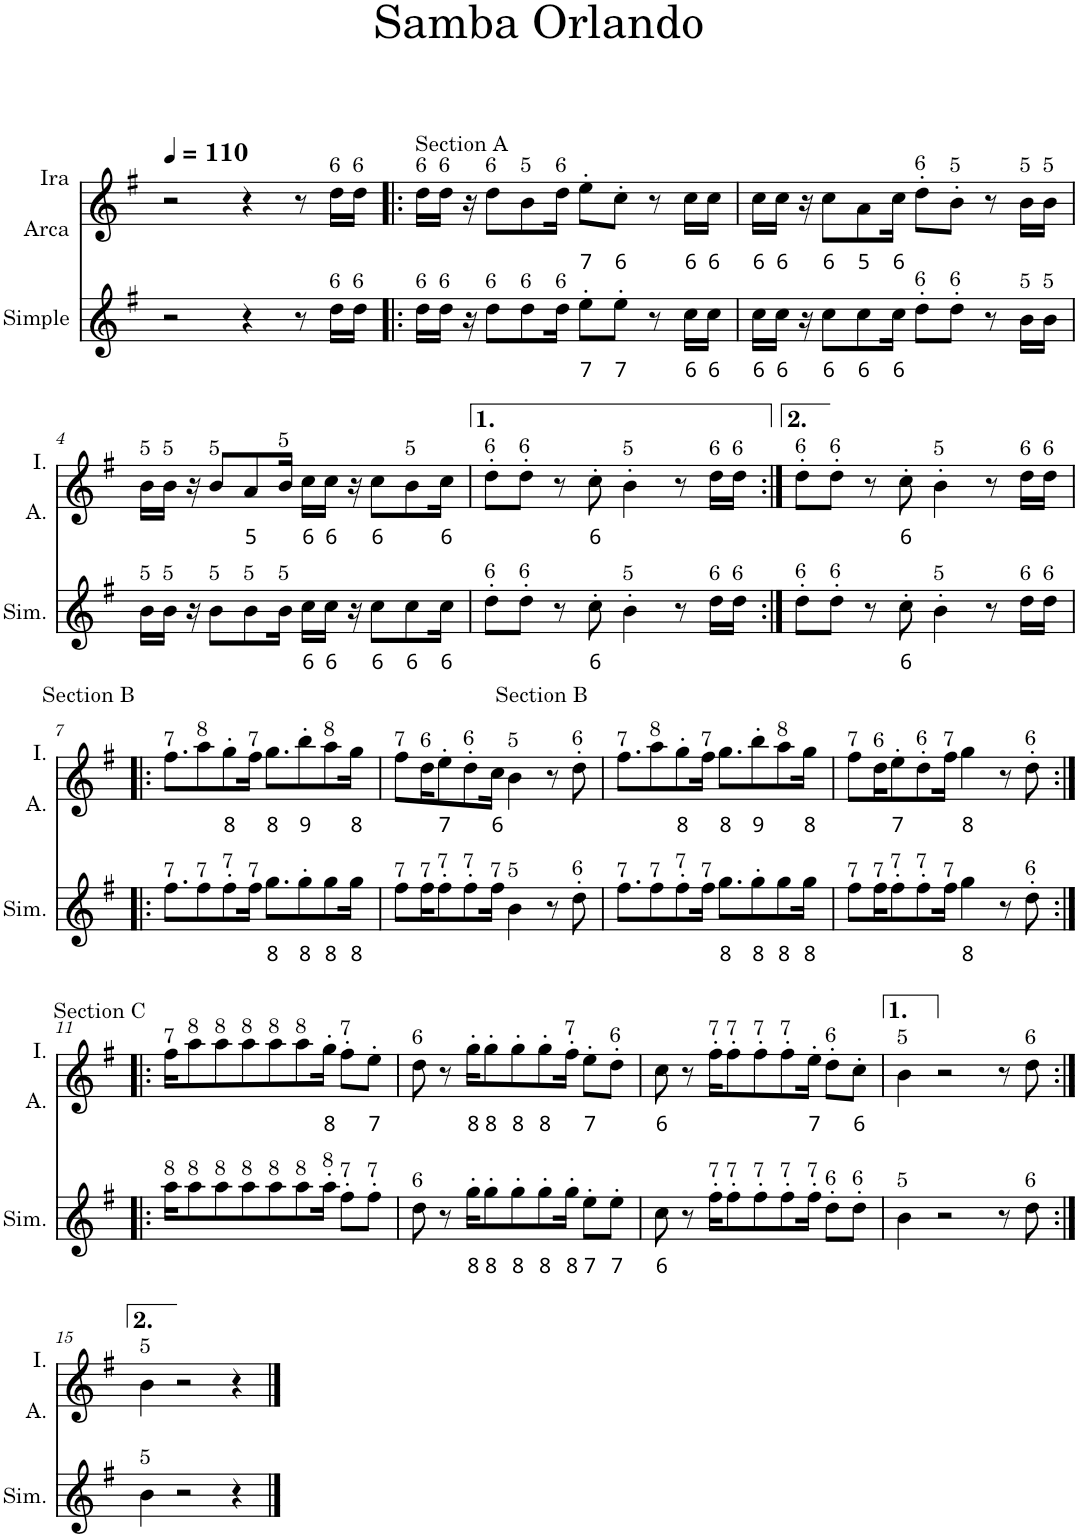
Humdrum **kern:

**kern	**text	**kern	**text
*part2	*part2	*part1	*part1
*staff2	*staff2	*staff1	*staff1
*I"Simple	*	*I"Ira  Arca	*
*I'Sim.	*	*I'I.  A.	*
*clefG2	*	*clefG2	*
*k[f#]	*	*k[f#]	*
*M4/4	*	*M4/4	*
*MM110	*	*MM110	*
=1	=1	=1	=1
2r	.	2r	.
4r	.	4r	.
8r	.	8r	.
!	!	!LO:TX:a:t=6	!
!LO:TX:a:t=6	!	!	!
16dd\LL	.	16dd\LL	.
!	!	!LO:TX:a:t=6	!
!LO:TX:a:t=6	!	!	!
16dd\JJ	.	16dd\JJ	.
=2!|:	=2!|:	=2!|:	=2!|:
!	!	!LO:TX:a:t=Section A	!
!	!	!LO:TX:a:t=6	!
!LO:TX:a:t=6	!	!	!
16dd\LL	.	16dd\LL	.
!	!	!LO:TX:a:t=6	!
!LO:TX:a:t=6	!	!	!
16dd\JJ	.	16dd\JJ	.
16r	.	16r	.
!	!	!LO:TX:a:t=6	!
!LO:TX:a:t=6	!	!	!
8dd\L	.	8dd\L	.
!	!	!LO:TX:a:t=5	!
!LO:TX:a:t=6	!	!	!
8dd\	.	8b\	.
!	!	!LO:TX:a:t=6	!
!LO:TX:a:t=6	!	!	!
16dd\Jk	.	16dd\Jk	.
!	!LO:LY:b	!	!LO:LY:b
8ee'\L	7	8ee'\L	7
!	!LO:LY:b	!	!LO:LY:b
8ee'\J	7	8cc'\J	6
8r	.	8r	.
!	!LO:LY:b	!	!LO:LY:b
16cc\LL	6	16cc\LL	6
!	!LO:LY:b	!	!LO:LY:b
16cc\JJ	6	16cc\JJ	6
=3	=3	=3	=3
!	!LO:LY:b	!	!LO:LY:b
16cc\LL	6	16cc\LL	6
!	!LO:LY:b	!	!LO:LY:b
16cc\JJ	6	16cc\JJ	6
16r	.	16r	.
!	!LO:LY:b	!	!LO:LY:b
8cc\L	6	8cc\L	6
!	!LO:LY:b	!	!LO:LY:b
8cc\	6	8a\	5
!	!LO:LY:b	!	!LO:LY:b
16cc\Jk	6	16cc\Jk	6
!	!	!LO:TX:a:t=6	!
!LO:TX:a:t=6	!	!	!
8dd'\L	.	8dd'\L	.
!	!	!LO:TX:a:t=5	!
!LO:TX:a:t=6	!	!	!
8dd'\J	.	8b'\J	.
8r	.	8r	.
!	!	!LO:TX:a:t=5	!
!LO:TX:a:t=5	!	!	!
16b\LL	.	16b\LL	.
!	!	!LO:TX:a:t=5	!
!LO:TX:a:t=5	!	!	!
16b\JJ	.	16b\JJ	.
!!LO:LB:g=z
=4	=4	=4	=4
!	!	!LO:TX:a:t=5	!
!LO:TX:a:t=5	!	!	!
16b\LL	.	16b\LL	.
!	!	!LO:TX:a:t=5	!
!LO:TX:a:t=5	!	!	!
16b\JJ	.	16b\JJ	.
16r	.	16r	.
!	!	!LO:TX:a:t=5	!
!LO:TX:a:t=5	!	!	!
8b\L	.	8b/L	.
!LO:TX:a:t=5	!	!	!
!	!	!	!LO:LY:b
8b\	.	8a/	5
!	!	!LO:TX:a:t=5	!
!LO:TX:a:t=5	!	!	!
16b\Jk	.	16b/Jk	.
!	!LO:LY:b	!	!LO:LY:b
16cc\LL	6	16cc\LL	6
!	!LO:LY:b	!	!LO:LY:b
16cc\JJ	6	16cc\JJ	6
16r	.	16r	.
!	!LO:LY:b	!	!LO:LY:b
8cc\L	6	8cc\L	6
!	!	!LO:TX:a:t=5	!
!	!LO:LY:b	!	!
8cc\	6	8b\	.
!	!LO:LY:b	!	!LO:LY:b
16cc\Jk	6	16cc\Jk	6
=5	=5	=5	=5
!	!	!LO:TX:a:t=6	!
!LO:TX:a:t=6	!	!	!
8dd'\L	.	8dd'\L	.
!	!	!LO:TX:a:t=6	!
!LO:TX:a:t=6	!	!	!
8dd'\J	.	8dd'\J	.
8r	.	8r	.
!	!LO:LY:b	!	!LO:LY:b
8cc'\	6	8cc'\	6
!	!	!LO:TX:a:t=5	!
!LO:TX:a:t=5	!	!	!
4b'\	.	4b'\	.
8r	.	8r	.
!	!	!LO:TX:a:t=6	!
!LO:TX:a:t=6	!	!	!
16dd\LL	.	16dd\LL	.
!	!	!LO:TX:a:t=6	!
!LO:TX:a:t=6	!	!	!
16dd\JJ	.	16dd\JJ	.
=6:|!	=6:|!	=6:|!	=6:|!
!	!	!LO:TX:a:t=6	!
!LO:TX:a:t=6	!	!	!
8dd'\L	.	8dd'\L	.
!	!	!LO:TX:a:t=6	!
!LO:TX:a:t=6	!	!	!
8dd'\J	.	8dd'\J	.
8r	.	8r	.
!	!LO:LY:b	!	!LO:LY:b
8cc'\	6	8cc'\	6
!	!	!LO:TX:a:t=5	!
!LO:TX:a:t=5	!	!	!
4b'\	.	4b'\	.
8r	.	8r	.
!	!	!LO:TX:a:t=6	!
!LO:TX:a:t=6	!	!	!
16dd\LL	.	16dd\LL	.
!	!	!LO:TX:a:t=6	!
!LO:TX:a:t=6	!	!	!
16dd\JJ	.	16dd\JJ	.
!!LO:LB:g=z
=7!|:	=7!|:	=7!|:	=7!|:
*M4/4	*	*M4/4	*
!	!	!LO:TX:a:t=Section B	!
!	!	!LO:TX:a:t=7	!
!LO:TX:a:t=7	!	!	!
8.ff#\L	.	8.ff#\L	.
!	!	!LO:TX:a:t=8	!
!LO:TX:a:t=7	!	!	!
8ff#\	.	8aa\	.
!LO:TX:a:t=7	!	!	!
!	!	!	!LO:LY:b
8ff#'\	.	8gg'\	8
!	!	!LO:TX:a:t=7	!
!LO:TX:a:t=7	!	!	!
16ff#\Jk	.	16ff#\Jk	.
!	!LO:LY:b	!	!LO:LY:b
8.gg\L	8	8.gg\L	8
!	!LO:LY:b	!	!LO:LY:b
8gg'\	8	8bb'\	9
!	!	!LO:TX:a:t=8	!
!	!LO:LY:b	!	!
8gg\	8	8aa\	.
!	!LO:LY:b	!	!LO:LY:b
16gg\Jk	8	16gg\Jk	8
=8	=8	=8	=8
!	!	!LO:TX:a:t=7	!
!LO:TX:a:t=7	!	!	!
8ff#\L	.	8ff#\L	.
!	!	!LO:TX:a:t=6	!
!LO:TX:a:t=7	!	!	!
16ff#\K	.	16dd\K	.
!LO:TX:a:t=7	!	!	!
!	!	!	!LO:LY:b
8ff#'\	.	8ee'\	7
!	!	!LO:TX:a:t=6	!
!LO:TX:a:t=7	!	!	!
8ff#'\	.	8dd'\	.
!LO:TX:a:t=7	!	!	!
!	!	!	!LO:LY:b
16ff#\Jk	.	16cc\Jk	6
!	!	!LO:TX:a:t=5	!
!LO:TX:a:t=5	!	!	!
4b\	.	4b\	.
8r	.	8r	.
!	!	!LO:TX:a:t=6	!
!LO:TX:a:t=6	!	!	!
8dd'\	.	8dd'\	.
=9	=9	=9	=9
!	!	!LO:TX:a:t=Section B	!
!	!	!LO:TX:a:t=7	!
!LO:TX:a:t=7	!	!	!
8.ff#\L	.	8.ff#\L	.
!	!	!LO:TX:a:t=8	!
!LO:TX:a:t=7	!	!	!
8ff#\	.	8aa\	.
!LO:TX:a:t=7	!	!	!
!	!	!	!LO:LY:b
8ff#'\	.	8gg'\	8
!	!	!LO:TX:a:t=7	!
!LO:TX:a:t=7	!	!	!
16ff#\Jk	.	16ff#\Jk	.
!	!LO:LY:b	!	!LO:LY:b
8.gg\L	8	8.gg\L	8
!	!LO:LY:b	!	!LO:LY:b
8gg'\	8	8bb'\	9
!	!	!LO:TX:a:t=8	!
!	!LO:LY:b	!	!
8gg\	8	8aa\	.
!	!LO:LY:b	!	!LO:LY:b
16gg\Jk	8	16gg\Jk	8
=10	=10	=10	=10
!	!	!LO:TX:a:t=7	!
!LO:TX:a:t=7	!	!	!
8ff#\L	.	8ff#\L	.
!	!	!LO:TX:a:t=6	!
!LO:TX:a:t=7	!	!	!
16ff#\K	.	16dd\K	.
!LO:TX:a:t=7	!	!	!
!	!	!	!LO:LY:b
8ff#'\	.	8ee'\	7
!	!	!LO:TX:a:t=6	!
!LO:TX:a:t=7	!	!	!
8ff#'\	.	8dd'\	.
!	!	!LO:TX:a:t=7	!
!LO:TX:a:t=7	!	!	!
16ff#\Jk	.	16ff#\Jk	.
!	!LO:LY:b	!	!LO:LY:b
4gg\	8	4gg\	8
8r	.	8r	.
!	!	!LO:TX:a:t=6	!
!LO:TX:a:t=6	!	!	!
8dd'\	.	8dd'\	.
!!LO:LB:g=z
=11:|!|:	=11:|!|:	=11:|!|:	=11:|!|:
*M4/4	*	*M4/4	*
!	!	!LO:TX:a:t=Section C	!
!	!	!LO:TX:a:t=7	!
!LO:TX:a:t=8	!	!	!
16aa\KL	.	16ff#\KL	.
!	!	!LO:TX:a:t=8	!
!LO:TX:a:t=8	!	!	!
8aa\	.	8aa\	.
!	!	!LO:TX:a:t=8	!
!LO:TX:a:t=8	!	!	!
8aa\	.	8aa\	.
!	!	!LO:TX:a:t=8	!
!LO:TX:a:t=8	!	!	!
8aa\	.	8aa\	.
!	!	!LO:TX:a:t=8	!
!LO:TX:a:t=8	!	!	!
8aa\	.	8aa\	.
!	!	!LO:TX:a:t=8	!
!LO:TX:a:t=8	!	!	!
8aa\	.	8aa\	.
!LO:TX:a:t=8	!	!	!
!	!	!	!LO:LY:b
16aa'\Jk	.	16gg'\Jk	8
!	!	!LO:TX:a:t=7	!
!LO:TX:a:t=7	!	!	!
8ff#'\L	.	8ff#'\L	.
!LO:TX:a:t=7	!	!	!
!	!	!	!LO:LY:b
8ff#'\J	.	8ee'\J	7
=12	=12	=12	=12
!	!	!LO:TX:a:t=6	!
!LO:TX:a:t=6	!	!	!
8dd\	.	8dd\	.
8r	.	8r	.
!	!LO:LY:b	!	!LO:LY:b
16gg'\KL	8	16gg'\KL	8
!	!LO:LY:b	!	!LO:LY:b
8gg'\	8	8gg'\	8
!	!LO:LY:b	!	!LO:LY:b
8gg'\	8	8gg'\	8
!	!LO:LY:b	!	!LO:LY:b
8gg'\	8	8gg'\	8
!	!	!LO:TX:a:t=7	!
!	!LO:LY:b	!	!
16gg'\Jk	8	16ff#'\Jk	.
!	!LO:LY:b	!	!LO:LY:b
8ee'\L	7	8ee'\L	7
!	!	!LO:TX:a:t=6	!
!	!LO:LY:b	!	!
8ee'\J	7	8dd'\J	.
=13	=13	=13	=13
!	!LO:LY:b	!	!LO:LY:b
8cc\	6	8cc\	6
8r	.	8r	.
!	!	!LO:TX:a:t=7	!
!LO:TX:a:t=7	!	!	!
16ff#'\KL	.	16ff#'\KL	.
!	!	!LO:TX:a:t=7	!
!LO:TX:a:t=7	!	!	!
8ff#'\	.	8ff#'\	.
!	!	!LO:TX:a:t=7	!
!LO:TX:a:t=7	!	!	!
8ff#'\	.	8ff#'\	.
!	!	!LO:TX:a:t=7	!
!LO:TX:a:t=7	!	!	!
8ff#'\	.	8ff#'\	.
!LO:TX:a:t=7	!	!	!
!	!	!	!LO:LY:b
16ff#'\Jk	.	16ee'\Jk	7
!	!	!LO:TX:a:t=6	!
!LO:TX:a:t=6	!	!	!
8dd'\L	.	8dd'\L	.
!LO:TX:a:t=6	!	!	!
!	!	!	!LO:LY:b
8dd'\J	.	8cc'\J	6
=14	=14	=14	=14
!	!	!LO:TX:a:t=5	!
!LO:TX:a:t=5	!	!	!
4b\	.	4b\	.
2r	.	2r	.
8r	.	8r	.
!	!	!LO:TX:a:t=6	!
!LO:TX:a:t=6	!	!	!
8dd\	.	8dd\	.
!!LO:LB:g=z
=15:|!	=15:|!	=15:|!	=15:|!
!	!	!LO:TX:a:t=5	!
!LO:TX:a:t=5	!	!	!
4b\	.	4b\	.
2r	.	2r	.
4r	.	4r	.
==	==	==	==
*-	*-	*-	*-
